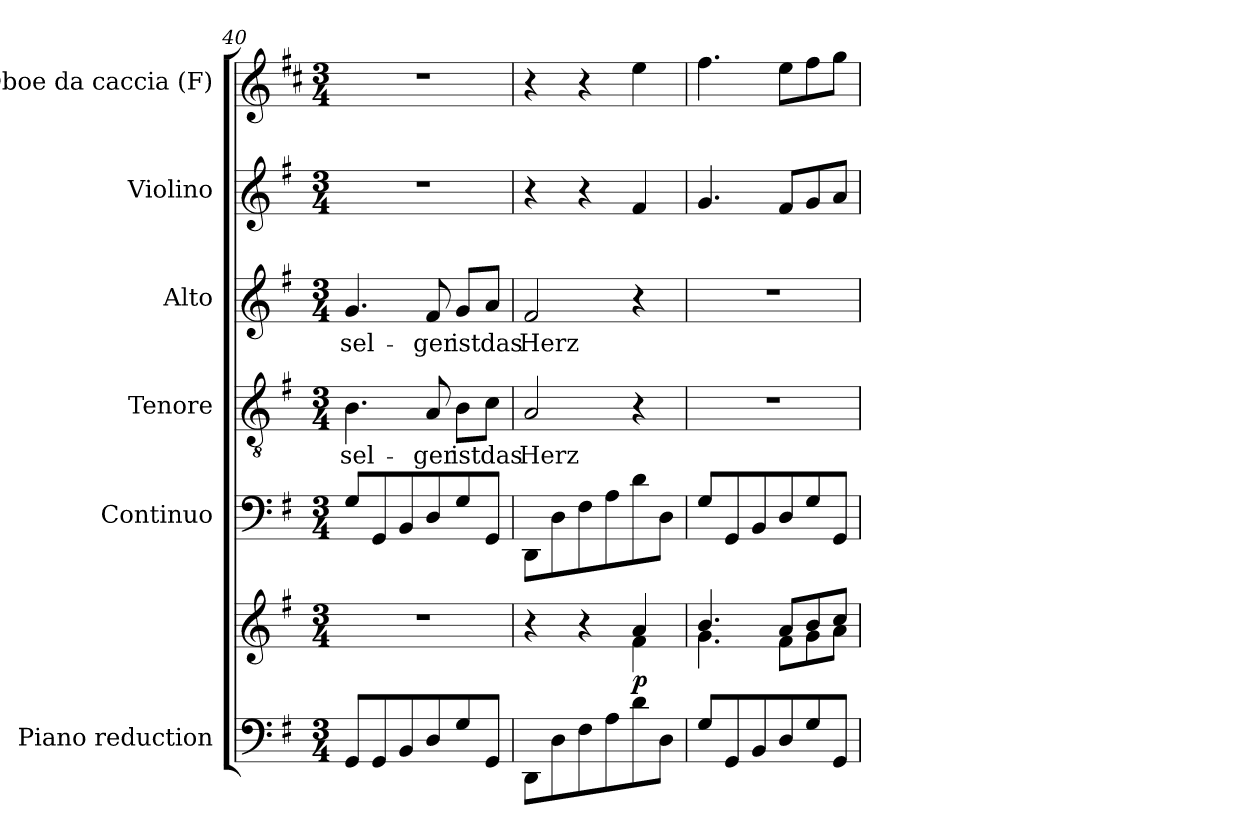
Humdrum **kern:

**kern	**kern	**dynam	**kern	**kern	**text	**kern	**text	**kern	**kern
*part6	*part6	*part6	*part5	*part4	*part4	*part3	*part3	*part2	*part1
*staff7	*staff6	*staff6/7	*staff5	*staff4	*staff4	*staff3	*staff3	*staff2	*staff1
*I"Piano reduction	*	*	*I"Continuo	*I"Tenore	*	*I"Alto	*	*I"Violino	*I"Oboe da caccia (F)
*I'Pno	*	*	*	*	*	*	*	*I'Vln	*
*clefF4	*clefG2	*	*clefF4	*clefGv2	*	*clefG2	*	*clefG2	*clefG2
*	*	*	*	*	*	*	*	*	*ITrd4c7
*k[f#]	*k[f#]	*	*k[f#]	*k[f#]	*	*k[f#]	*	*k[f#]	*k[f#]
*M3/4	*M3/4	*	*M3/4	*M3/4	*	*M3/4	*	*M3/4	*M3/4
=40	=40	=40	=40	=40	=40	=40	=40	=40	=40
!	!	!	!	!	!LO:LY:b	!	!LO:LY:b	!	!
8GG/L	2.r	.	8G/L	4.B\	sel-	4.g/	sel-	2.r	2.r
8GG/	.	.	8GG/	.	.	.	.	.	.
8BB/	.	.	8BB/	.	.	.	.	.	.
!	!	!	!	!	!LO:LY:b	!	!LO:LY:b	!	!
8D/	.	.	8D/	8A/	ger	8f#/	ger	.	.
!	!	!	!	!	!LO:LY:b	!	!LO:LY:b	!	!
8G/	.	.	8G/	8B\L	ist	8g/L	ist	.	.
!	!	!	!	!	!LO:LY:b	!	!LO:LY:b	!	!
8GG/J	.	.	8GG/J	8c\J	das	8a/J	das	.	.
!!LO:LB:g=z
=41	=41	=41	=41	=41	=41	=41	=41	=41	=41
*	*^	*	*	*	*	*	*	*	*
!	!	!	!	!	!	!LO:LY:b	!	!LO:LY:b	!	!
8DD\L	4r	4ryy	.	8DD\L	2A/	Herz	2f#/	Herz	4r	4r
8D\	.	.	.	8D\	.	.	.	.	.	.
8F#\	4r	4ryy	.	8F#\	.	.	.	.	4r	4r
8A\	.	.	.	8A\	.	.	.	.	.	.
!	!	!	!LO:DY:b	!	!	!	!	!	!	!
8d\	4a/	4f#\	p	8d\	4r	.	4r	.	4f#/	4a\
8D\J	.	.	.	8D\J	.	.	.	.	.	.
=42	=42	=42	=42	=42	=42	=42	=42	=42	=42	=42
8G/L	4.b/	4.g\	.	8G/L	2.r	.	2.r	.	4.g/	4.b\
8GG/	.	.	.	8GG/	.	.	.	.	.	.
8BB/	.	.	.	8BB/	.	.	.	.	.	.
8D/	8a/L	8f#\L	.	8D/	.	.	.	.	8f#/L	8a\L
8G/	8b/	8g\	.	8G/	.	.	.	.	8g/	8b\
8GG/J	8cc/J	8a\J	.	8GG/J	.	.	.	.	8a/J	8cc\J
*	*v	*v	*	*	*	*	*	*	*	*
=	=	=	=	=	=	=	=	=	=
*-	*-	*-	*-	*-	*-	*-	*-	*-	*-
